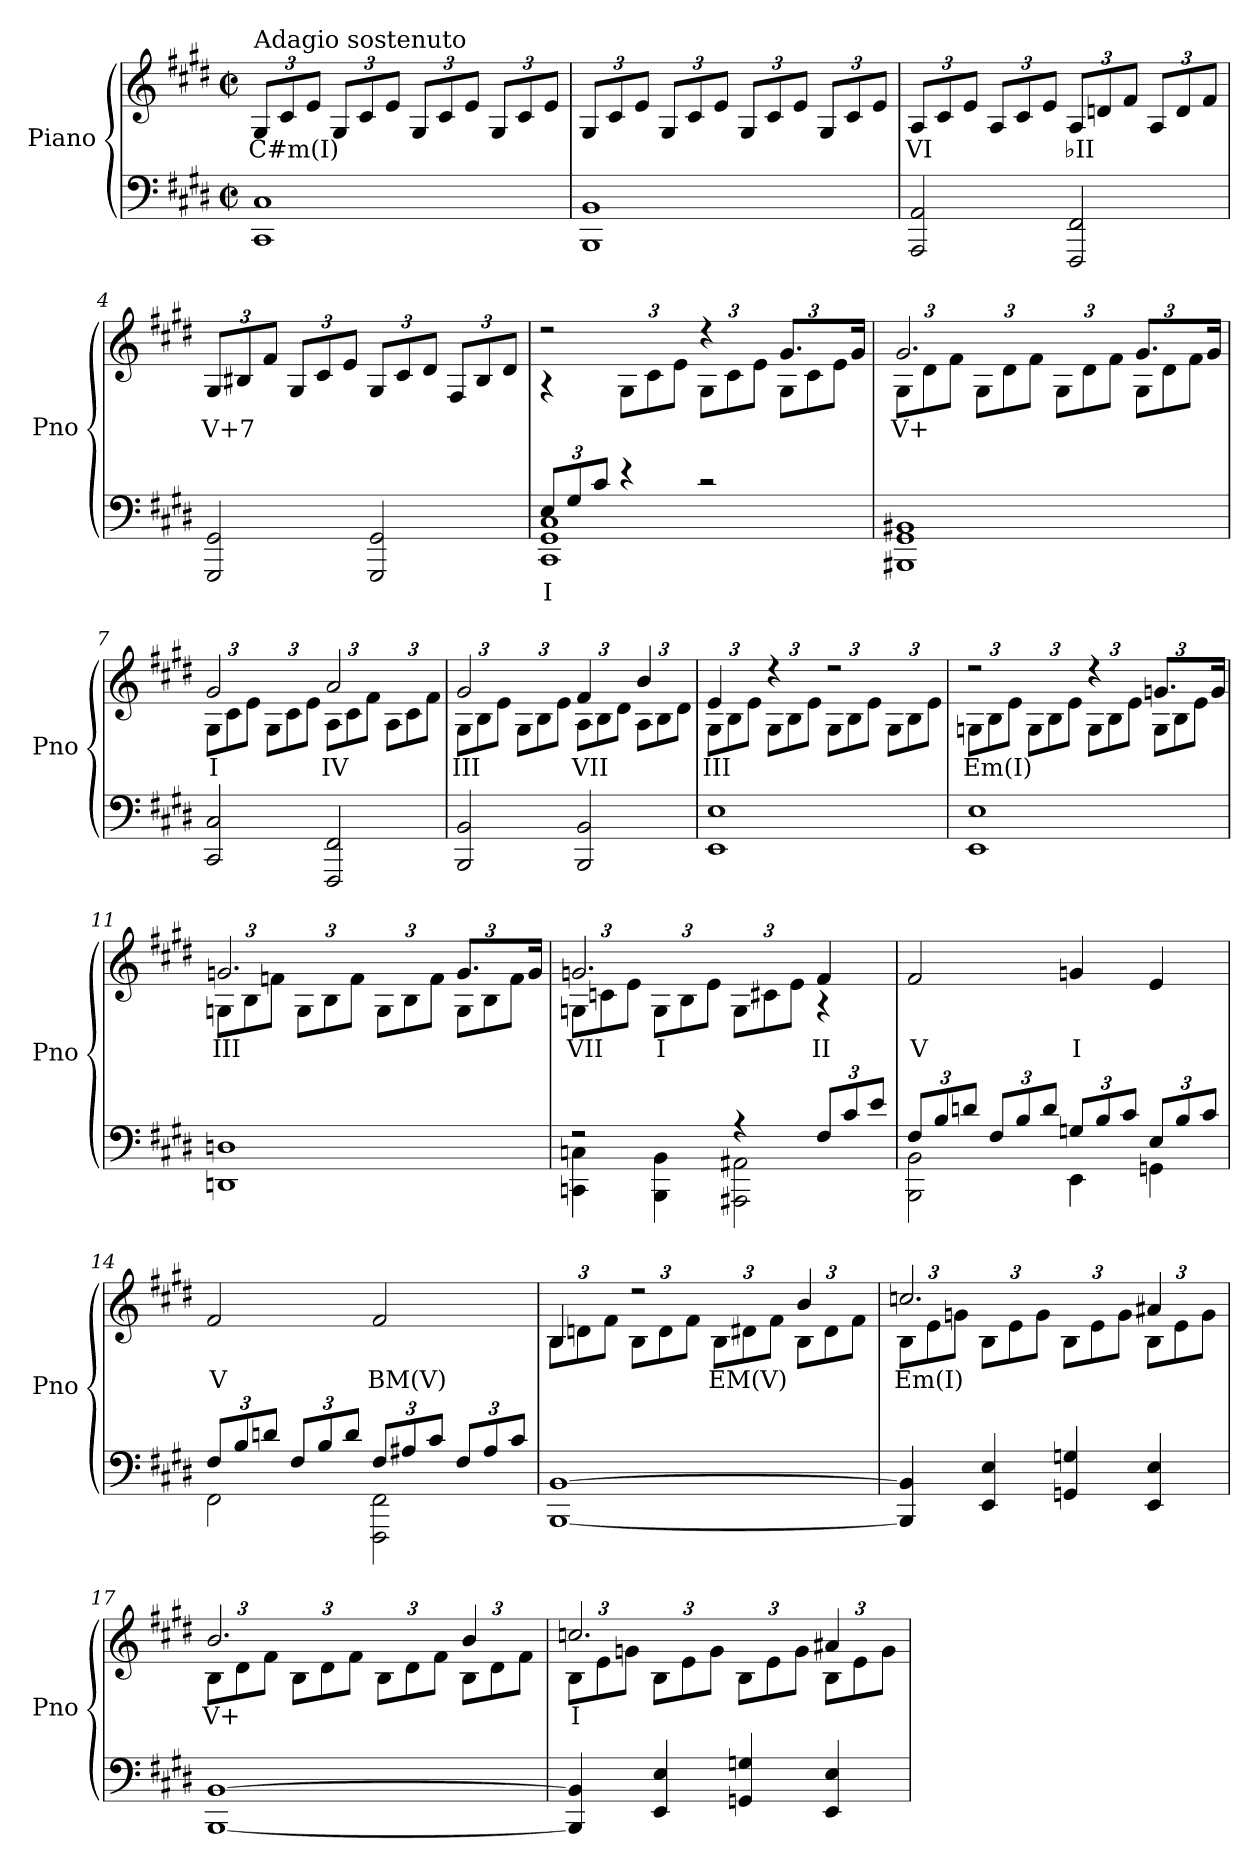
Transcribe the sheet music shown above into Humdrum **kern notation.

**kern	**text	**kern	**text
*part1	*part1	*part1	*part1
*staff2	*staff2	*staff1	*staff1
*I"Piano	*	*	*
*I'Pno	*	*	*
*clefF4	*	*clefG2	*
*k[f#c#g#d#]	*	*k[f#c#g#d#]	*
*E:	*	*E:	*
*M2/2	*	*M2/2	*
*met(c|)	*	*met(c|)	*
*MM51	*	*MM51	*
*	*	*Xbrackettup	*
=1	=1	=1	=1
!	!	!LO:TX:a:t=Adagio sostenuto	!
!	!	!	!LO:LY:b
1CC# 1C#	.	12G#/L	C#m(I)
.	.	12c#/	.
.	.	12e/J	.
.	.	12G#/L	.
.	.	12c#/	.
.	.	12e/J	.
.	.	12G#/L	.
.	.	12c#/	.
.	.	12e/J	.
.	.	12G#/L	.
.	.	12c#/	.
.	.	12e/J	.
=2	=2	=2	=2
1BBB 1BB	.	12G#/L	.
.	.	12c#/	.
.	.	12e/J	.
.	.	12G#/L	.
.	.	12c#/	.
.	.	12e/J	.
.	.	12G#/L	.
.	.	12c#/	.
.	.	12e/J	.
.	.	12G#/L	.
.	.	12c#/	.
.	.	12e/J	.
!!LO:LB:g=z
=3	=3	=3	=3
!	!	!	!LO:LY:b
2AAA/ 2AA/	.	12A/L	VI
.	.	12c#/	.
.	.	12e/J	.
.	.	12A/L	.
.	.	12c#/	.
.	.	12e/J	.
!	!	!	!LO:LY:b
2FFF#/ 2FF#/	.	12A/L	♭II
.	.	12dn/	.
.	.	12f#/J	.
.	.	12A/L	.
.	.	12d/	.
.	.	12f#/J	.
=4	=4	=4	=4
!	!	!	!LO:LY:b
2GGG#/ 2GG#/	.	12G#/L	V+7
.	.	12B#X/	.
.	.	12f#/J	.
.	.	12G#/L	.
.	.	12c#/	.
.	.	12e/J	.
2GGG#/ 2GG#/	.	12G#/L	.
.	.	12c#/	.
.	.	12d#/J	.
.	.	12F#/L	.
.	.	12B#/	.
.	.	12d#/J	.
!!LO:LB:g=z
=5	=5	=5	=5
*Xbrackettup	*	*	*
*^	*	*	*
!	!	!LO:LY:b	!	!
*	*	*	*^	*
12E/L	1CC# 1GG# 1C#	I	2r	4r	.
12G#/	.	.	.	.	.
12c#/J	.	.	.	.	.
4r	.	.	.	12G#\L	.
.	.	.	.	12c#\	.
.	.	.	.	12e\J	.
2r	.	.	4r	12G#\L	.
.	.	.	.	12c#\	.
.	.	.	.	12e\J	.
.	.	.	8.g#/L	12G#\L	.
.	.	.	.	12c#\	.
.	.	.	.	12e\J	.
.	.	.	16g#/Jk	.	.
*v	*v	*	*	*	*
=6	=6	=6	=6	=6
!	!	!	!	!LO:LY:b
1BBB#X 1GG# 1BB#X	.	2.g#/	12G#\L	V+
.	.	.	12d#\	.
.	.	.	12f#\J	.
.	.	.	12G#\L	.
.	.	.	12d#\	.
.	.	.	12f#\J	.
.	.	.	12G#\L	.
.	.	.	12d#\	.
.	.	.	12f#\J	.
.	.	8.g#/L	12G#\L	.
.	.	.	12d#\	.
.	.	.	12f#\J	.
.	.	16g#/Jk	.	.
!!LO:PB:g=z	!!
=7	=7	=7	=7	=7
!	!	!	!	!LO:LY:b
2CC#/ 2C#/	.	2g#/	12G#\L	I
.	.	.	12c#\	.
.	.	.	12e\J	.
.	.	.	12G#\L	.
.	.	.	12c#\	.
.	.	.	12e\J	.
!	!	!	!	!LO:LY:b
2FFF#/ 2FF#/	.	2a/	12A\L	IV
.	.	.	12c#\	.
.	.	.	12f#\J	.
.	.	.	12A\L	.
.	.	.	12c#\	.
.	.	.	12f#\J	.
=8	=8	=8	=8	=8
!	!	!	!	!LO:LY:b
2BBB/ 2BB/	.	2g#/	12G#\L	III
.	.	.	12B\	.
.	.	.	12e\J	.
.	.	.	12G#\L	.
.	.	.	12B\	.
.	.	.	12e\J	.
!	!	!	!	!LO:LY:b
2BBB/ 2BB/	.	4f#/	12A\L	VII
.	.	.	12B\	.
.	.	.	12d#\J	.
.	.	4b/	12A\L	.
.	.	.	12B\	.
.	.	.	12d#\J	.
!!LO:LB:g=z	!!
=9	=9	=9	=9	=9
!	!	!	!	!LO:LY:b
1EE 1E	.	4e/	12G#\L	III
.	.	.	12B\	.
.	.	.	12e\J	.
.	.	4r	12G#\L	.
.	.	.	12B\	.
.	.	.	12e\J	.
.	.	2r	12G#\L	.
.	.	.	12B\	.
.	.	.	12e\J	.
.	.	.	12G#\L	.
.	.	.	12B\	.
.	.	.	12e\J	.
=10	=10	=10	=10	=10
!	!	!	!	!LO:LY:b
1EE 1E	.	2r	12Gn\L	Em(I)
.	.	.	12B\	.
.	.	.	12e\J	.
.	.	.	12G\L	.
.	.	.	12B\	.
.	.	.	12e\J	.
.	.	4r	12G\L	.
.	.	.	12B\	.
.	.	.	12e\J	.
.	.	8.gn/L	12G\L	.
.	.	.	12B\	.
.	.	.	12e\J	.
.	.	16g/Jk	.	.
!!LO:LB:g=z	!!
=11	=11	=11	=11	=11
!	!	!	!	!LO:LY:b
1DDn 1Dn	.	2.gn/	12Gn\L	III
.	.	.	12B\	.
.	.	.	12fn\J	.
.	.	.	12G\L	.
.	.	.	12B\	.
.	.	.	12f\J	.
.	.	.	12G\L	.
.	.	.	12B\	.
.	.	.	12f\J	.
.	.	8.g/L	12G\L	.
.	.	.	12B\	.
.	.	.	12f\J	.
.	.	16g/Jk	.	.
=12	=12	=12	=12	=12
*^	*	*	*	*
!	!	!	!	!	!LO:LY:b
2r	4CCn\ 4Cn\	.	2.gn/	12Gn\L	VII
.	.	.	.	12cn\	.
.	.	.	.	12e\J	.
!	!	!	!	!	!LO:LY:b
.	4BBB\ 4BB\	.	.	12G\L	I
.	.	.	.	12B\	.
.	.	.	.	12e\J	.
4r	2AAA#X\ 2AA#X\	.	.	12G\L	.
.	.	.	.	12c#X\	.
.	.	.	.	12e\J	.
!	!	!	!	!	!LO:LY:b
12F#/L	.	.	4f#/	4r	II
12c#/	.	.	.	.	.
12e/J	.	.	.	.	.
*	*	*	*v	*v	*
!!LO:PB:g=z
=13	=13	=13	=13	=13
!	!	!	!	!LO:LY:b
12F#/L	2BBB\ 2BB\	.	2f#/	V
12B/	.	.	.	.
12dn/J	.	.	.	.
12F#/L	.	.	.	.
12B/	.	.	.	.
12d/J	.	.	.	.
!	!	!	!	!LO:LY:b
12Gn/L	4EE\	.	4gn/	I
12B/	.	.	.	.
12c#/J	.	.	.	.
12E/L	4GGn\	.	4e/	.
12B/	.	.	.	.
12c#/J	.	.	.	.
=14	=14	=14	=14	=14
!	!	!	!	!LO:LY:b
12F#/L	2FF#\	.	2f#/	V
12B/	.	.	.	.
12dn/J	.	.	.	.
12F#/L	.	.	.	.
12B/	.	.	.	.
12d/J	.	.	.	.
!	!	!	!	!LO:LY:b
12F#/L	2FFF#\ 2FF#\	.	2f#/	BM(V)
12A#X/	.	.	.	.
12c#/J	.	.	.	.
12F#/L	.	.	.	.
12A#/	.	.	.	.
12c#/J	.	.	.	.
*v	*v	*	*	*
!!LO:LB:g=z
=15	=15	=15	=15
*	*	*^	*
[1BBB [1BB	.	4B/	12B\L	.
.	.	.	12dn\	.
.	.	.	12f#\J	.
.	.	2r	12B\L	.
.	.	.	12d\	.
.	.	.	12f#\J	.
!	!	!	!	!LO:LY:b
.	.	.	12B\L	EM(V)
.	.	.	12d#X\	.
.	.	.	12f#\J	.
.	.	4b/	12B\L	.
.	.	.	12d#\	.
.	.	.	12f#\J	.
=16	=16	=16	=16	=16
!	!	!	!	!LO:LY:b
4BBB/] 4BB/]	.	2.ccn/	12B\L	Em(I)
.	.	.	12e\	.
.	.	.	12gn\J	.
4EE/ 4E/	.	.	12B\L	.
.	.	.	12e\	.
.	.	.	12g\J	.
4GGn/ 4Gn/	.	.	12B\L	.
.	.	.	12e\	.
.	.	.	12g\J	.
4EE/ 4E/	.	4a#X/	12B\L	.
.	.	.	12e\	.
.	.	.	12g\J	.
!!LO:LB:g=z	!!
=17	=17	=17	=17	=17
!	!	!	!	!LO:LY:b
[1BBB [1BB	.	2.b/	12B\L	V+
.	.	.	12d#\	.
.	.	.	12f#\J	.
.	.	.	12B\L	.
.	.	.	12d#\	.
.	.	.	12f#\J	.
.	.	.	12B\L	.
.	.	.	12d#\	.
.	.	.	12f#\J	.
.	.	4b/	12B\L	.
.	.	.	12d#\	.
.	.	.	12f#\J	.
=18	=18	=18	=18	=18
!	!	!	!	!LO:LY:b
4BBB/] 4BB/]	.	2.ccn/	12B\L	I
.	.	.	12e\	.
.	.	.	12gn\J	.
4EE/ 4E/	.	.	12B\L	.
.	.	.	12e\	.
.	.	.	12g\J	.
4GGn/ 4Gn/	.	.	12B\L	.
.	.	.	12e\	.
.	.	.	12g\J	.
4EE/ 4E/	.	4a#X/	12B\L	.
.	.	.	12e\	.
.	.	.	12g\J	.
*	*	*v	*v	*
=	=	=	=
*-	*-	*-	*-
